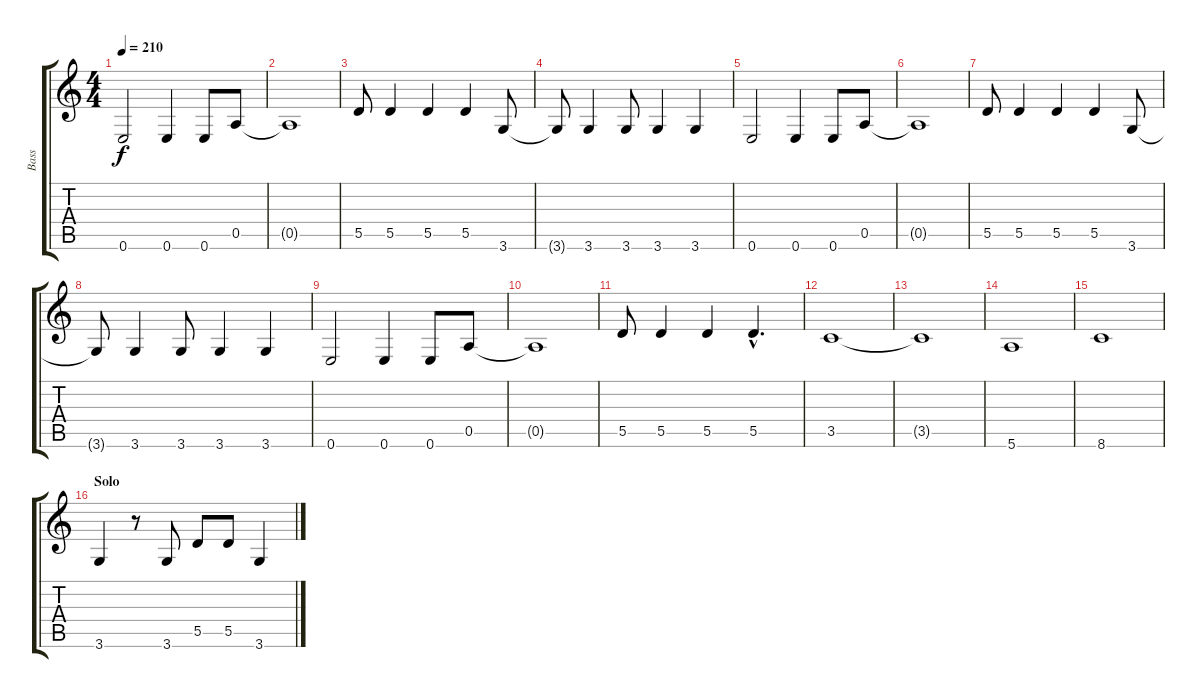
\track ("Bass" "Bass") {instrument electricbasspick}
\staff {score tabs}
\tuning (E4 B3 G3 D3 A2 E2) {hide}
\ts (4 4)
\tempo 210
\clef g2
\ks c
0.6.2{dy f} 0.6.4 0.6.8 0.5.8 |
0.5{t}.1 |
5.5.8 5.5.4 5.5.4 5.5.4 3.6.8 |
3.6{t}.8 3.6.4 3.6.8 3.6.4 3.6.4 |
0.6.2 0.6.4 0.6.8 0.5.8 |
0.5{t}.1 |
5.5.8 5.5.4 5.5.4 5.5.4 3.6.8 |
3.6{t}.8 3.6.4 3.6.8 3.6.4 3.6.4 |
0.6.2 0.6.4 0.6.8 0.5.8 |
0.5{t}.1 |
5.5.8 5.5.4 5.5.4 5.5{hac}.4{d} |
3.5.1 |
3.5{t}.1 |
5.6.1 |
8.6.1 |
\section ("" "Solo")
3.6.4 r.8 3.6.8 5.5.8 5.5.8 3.6.4
